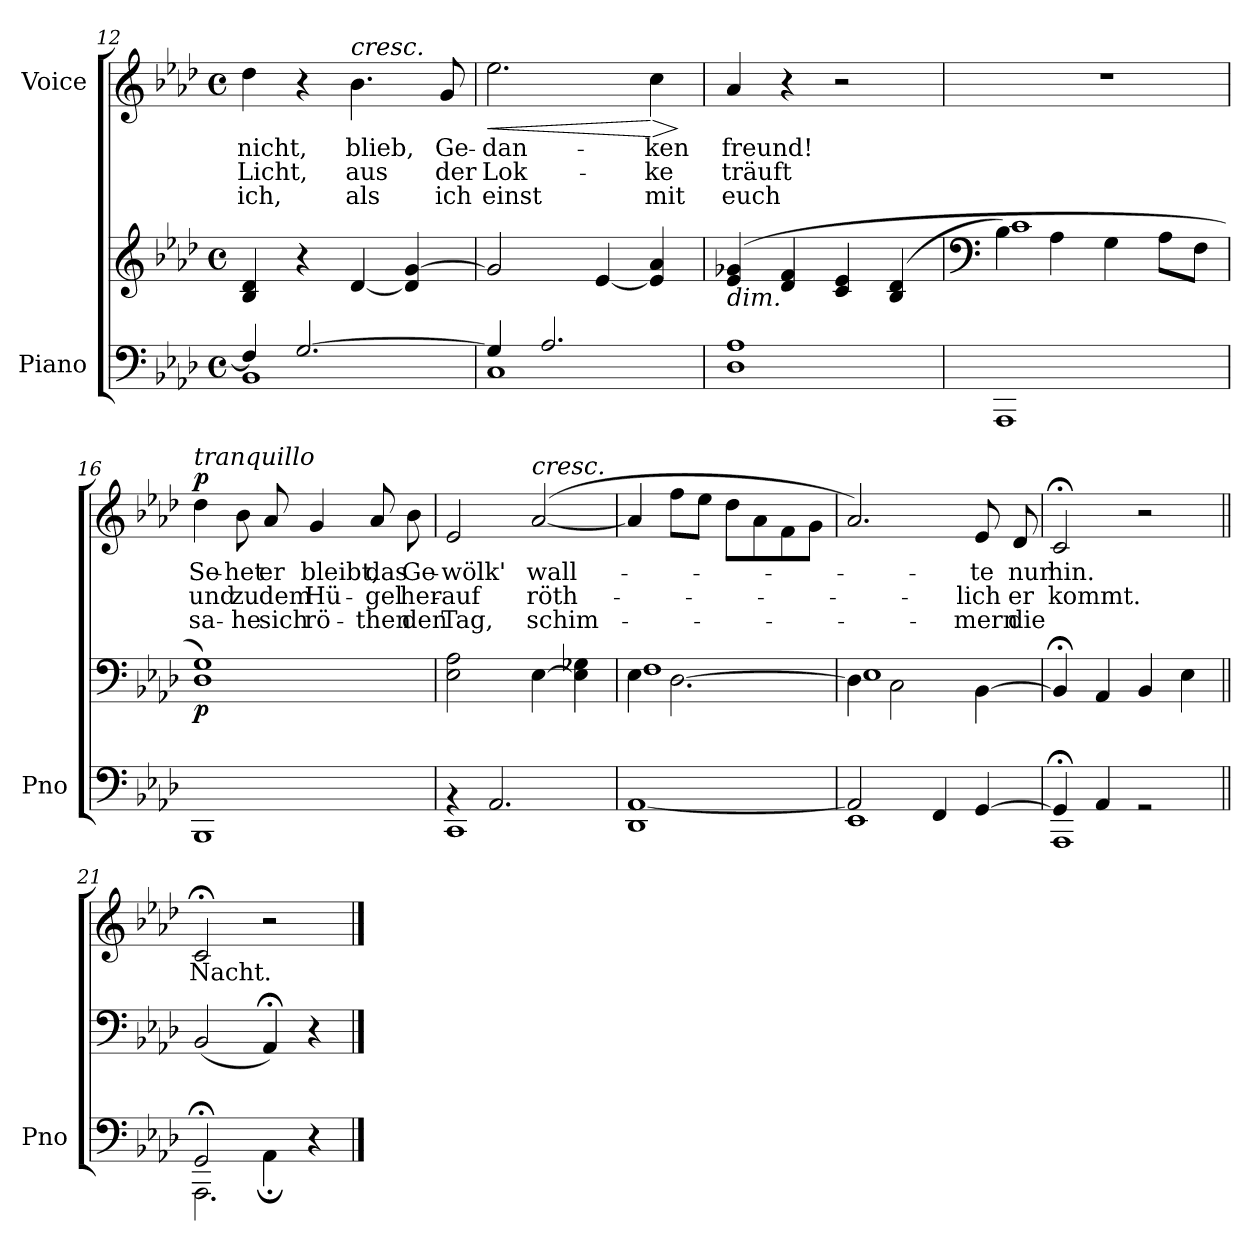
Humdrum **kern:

**kern	**kern	**dynam	**kern	**text	**text	**text	**dynam
*part2	*part2	*part2	*part1	*part1	*part1	*part1	*part1
*staff3	*staff2	*staff2/3	*staff1	*staff1	*staff1	*staff1	*staff1
*I"Piano	*	*	*I"Voice	*	*	*	*
*I'Pno	*	*	*	*	*	*	*
*clefF4	*clefG2	*	*clefG2	*	*	*	*
*k[b-e-a-d-]	*k[b-e-a-d-]	*	*k[b-e-a-d-]	*	*	*	*
*M4/4	*M4/4	*	*M4/4	*	*	*	*
*met(c)	*met(c)	*	*met(c)	*	*	*	*
=12	=12	=12	=12	=12	=12	=12	=12
*^	*	*	*	*	*	*	*
!	!	!	!	!	!LO:LY:b	!LO:LY:b	!LO:LY:b	!
4F/]	1BB-	4B-/ 4d-/	.	4dd-\	nicht,	Licht,	ich,	.
[2.G/	.	4r	.	4r	.	.	.	.
!	!	!	!	!LO:TX:a:i:t=cresc.	!	!	!	!
!	!	!	!	!	!LO:LY:b	!LO:LY:b	!LO:LY:b	!
.	.	[4d-/	.	4.b-\	blieb,	aus	als	.
.	.	4d-/] [4g/	.	.	.	.	.	.
!	!	!	!	!	!LO:LY:b	!LO:LY:b	!LO:LY:b	!
.	.	.	.	8g/	Ge-	der	ich	.
=13	=13	=13	=13	=13	=13	=13	=13	=13
!	!	!	!	!	!LO:LY:b	!LO:LY:b	!LO:LY:b	!LO:HP:b
4G/]	1C	2g/]	.	2.ee-\	-dan-	Lok-	einst	<
2.A-/	.	.	.	.	.	.	.	.
.	.	[4e-/	.	.	.	.	.	.
!	!	!	!	!	!LO:LY:b	!LO:LY:b	!LO:LY:b	!LO:HP:n=1:b
.	.	4e-/] 4a-/	.	4cc\	-ken	-ke	mit	[ >
*v	*v	*	*	*	*	*	*	*
.	.	.	.	.	.	.	]
=14	=14	=14	=14	=14	=14	=14	=14
*^	*	*	*	*	*	*	*
!	!	!LO:TX:b:i:t=dim.	!	!	!	!	!	!
!	!	!	!	!	!LO:LY:b	!LO:LY:b	!LO:LY:b	!
1A-	1D-	(>4e-/ 4g-X/	.	4a-/	freund!	träuft	euch	.
.	.	4d-/ 4f/	.	4r	.	.	.	.
.	.	4c/ 4e-/	.	2r	.	.	.	.
.	.	(<4B-/ 4d-/	.	.	.	.	.	.
*v	*v	*	*	*	*	*	*	*
!!LO:PB:g=z
=15	=15	=15	=15	=15	=15	=15	=15
*	*clefF4	*	*	*	*	*	*
*	*^	*	*	*	*	*	*
1AAA-	4B-\)	1c	.	1r	.	.	.	.
.	4A-\	.	.	.	.	.	.	.
.	4G\	.	.	.	.	.	.	.
.	8A-\L	.	.	.	.	.	.	.
.	8F\J	.	.	.	.	.	.	.
*	*v	*v	*	*	*	*	*	*
=16	=16	=16	=16	=16	=16	=16	=16
!	!	!	!LO:TX:a:i:t=tranquillo	!	!	!	!
!	!	!LO:DY:b	!	!LO:LY:b	!LO:LY:b	!LO:LY:b	!LO:DY:a
1BBB-	1D- 1G)	p	4dd-\	Se-	und	sa-	p
!	!	!	!	!LO:LY:b	!LO:LY:b	!LO:LY:b	!
.	.	.	8b-\	-het	zu	-he	.
!	!	!	!	!LO:LY:b	!LO:LY:b	!LO:LY:b	!
.	.	.	8a-/	er	dem	sich	.
!	!	!	!	!LO:LY:b	!LO:LY:b	!LO:LY:b	!
.	.	.	4g/	bleibt,	Hü-	rö-	.
!	!	!	!	!LO:LY:b	!LO:LY:b	!LO:LY:b	!
.	.	.	8a-/	das	-gel	-then	.
!	!	!	!	!LO:LY:b	!LO:LY:b	!LO:LY:b	!
.	.	.	8b-\	Ge-	her-	den	.
=17	=17	=17	=17	=17	=17	=17	=17
*^	*	*	*	*	*	*	*
!	!	!	!	!	!LO:LY:b	!LO:LY:b	!LO:LY:b	!
4rBB	1CC	2E-\ 2A-\	.	2e-/	-wölk'	-auf	Tag,	.
2.AA-/	.	.	.	.	.	.	.	.
!	!	!	!	!LO:TX:a:i:t=cresc.	!	!	!	!
!	!	!	!	!	!LO:LY:b	!LO:LY:b	!LO:LY:b	!
.	.	[4E-\	.	(>[2a-/	wall-	röth-	schim-	.
.	.	4E-\] 4G-X\	.	.	.	.	.	.
=18	=18	=18	=18	=18	=18	=18	=18	=18
*	*	*^	*	*	*	*	*	*
1DD-	[1AA-	4E-\	1F	.	4a-/]	.	.	.	.
.	.	[2.D-\	.	.	8ff\L	.	.	.	.
.	.	.	.	.	8ee-\J	.	.	.	.
.	.	.	.	.	8dd-\L	.	.	.	.
.	.	.	.	.	8a-\	.	.	.	.
.	.	.	.	.	8f\	.	.	.	.
.	.	.	.	.	8g\J	.	.	.	.
=19	=19	=19	=19	=19	=19	=19	=19	=19	=19
2AA-/]	1EE-	4D-\]	1E-	.	2.a-/)	.	.	.	.
.	.	2C\	.	.	.	.	.	.	.
4FF/	.	.	.	.	.	.	.	.	.
!	!	!	!	!	!	!LO:LY:b	!LO:LY:b	!LO:LY:b	!
[4GG/	.	[4BB-\	.	.	8e-/	-te	-lich	-mern	.
!	!	!	!	!	!	!LO:LY:b	!LO:LY:b	!LO:LY:b	!
.	.	.	.	.	8d-/	nur	er	die	.
*	*	*v	*v	*	*	*	*	*	*
=20	=20	=20	=20	=20	=20	=20	=20	=20
!	!	!	!	!	!LO:LY:b	!LO:LY:b	!	!
4GG;</]	1AAA-	4BB-;</]	.	2c;</	hin.	kommt.	.	.
4AA-/	.	4AA-/	.	.	.	.	.	.
2rGG	.	4BB-/	.	2r	.	.	.	.
.	.	4E-\	.	.	.	.	.	.
=21||	=21||	=21||	=21||	=21||	=21||	=21||	=21||	=21||
!	!	!	!	!	!LO:LY:b	!	!	!
2.AAA-;<\	2GG/	(<2BB-/	.	2c;</	Nacht.	.	.	.
.	4AA-;<\	4AA-;</)	.	2r	.	.	.	.
4r	4rGGyy	4r	.	.	.	.	.	.
*v	*v	*	*	*	*	*	*	*
==	==	==	==	==	==	==	==
*-	*-	*-	*-	*-	*-	*-	*-
